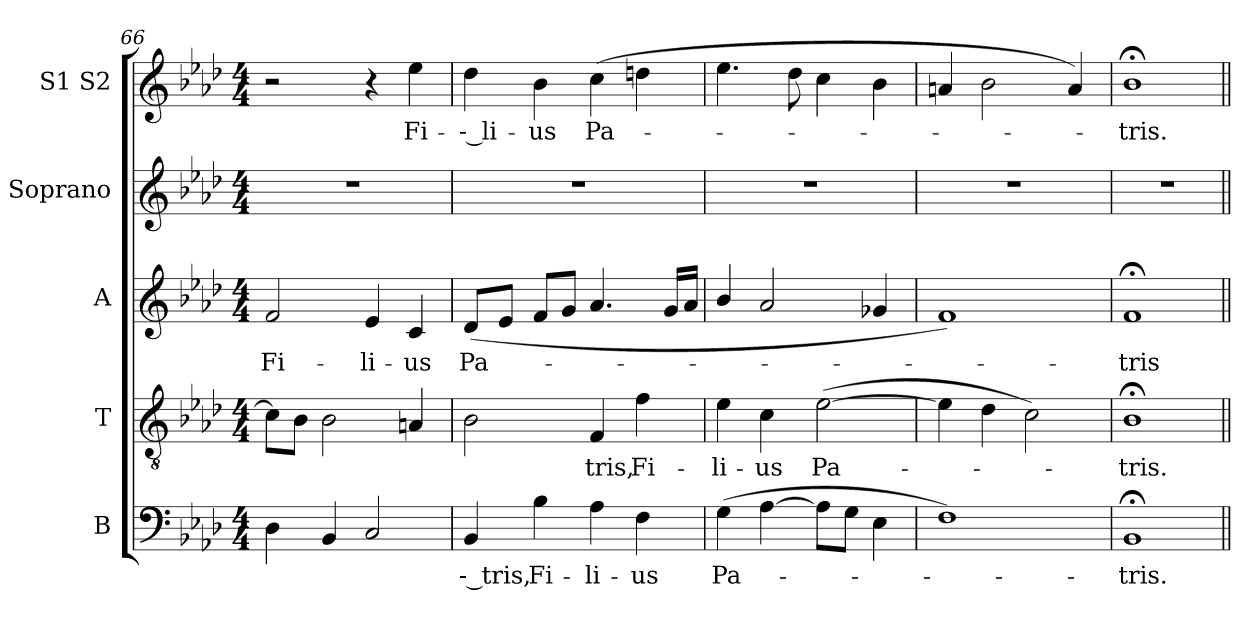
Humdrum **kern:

**kern	**text	**kern	**text	**kern	**text	**kern	**kern	**text
*part5	*part5	*part4	*part4	*part3	*part3	*part2	*part1	*part1
*staff5	*staff5	*staff4	*staff4	*staff3	*staff3	*staff2	*staff1	*staff1
*I"B	*	*I"T	*	*I"A	*	*I"Soprano	*I"S1 S2	*
*clefF4	*	*clefGv2	*	*clefG2	*	*clefG2	*clefG2	*
*	*	*ITrd7c12	*	*	*	*	*	*
*k[b-e-a-d-]	*	*k[b-e-a-d-]	*	*k[b-e-a-d-]	*	*k[b-e-a-d-]	*k[b-e-a-d-]	*
*f:	*	*f:	*	*f:	*	*f:	*f:	*
*M4/4	*	*M4/4	*	*M4/4	*	*M4/4	*M4/4	*
=66	=66	=66	=66	=66	=66	=66	=66	=66
!	!	!	!	!	!LO:LY:b:color=#000000	!	!	!
4D-i\	.	8Ci\L]	.	2fi/	Fi-	1r	2r	.
.	.	8BB-i\J	.	.	.	.	.	.
4BB-i/	.	2BB-i\	.	.	.	.	.	.
!	!	!	!	!	!LO:LY:b:color=#000000	!	!	!
2Ci/	.	.	.	4e-i/	-li-	.	4r	.
!	!	!	!	!	!LO:LY:b:color=#000000	!	!	!
!	!	!	!	!	!	!	!	!LO:LY:b:color=#000000
.	.	4AAni/	.	4ci/	-us	.	4ee-i\	Fi-
=67	=67	=67	=67	=67	=67	=67	=67	=67
!	!LO:LY:b:color=#000000	!	!	!	!	!	!	!
!	!	!	!LO:LY:b:color=#000000	!	!	!	!	!
!	!	!	!	!	!LO:LY:b:color=#000000	!	!	!
!	!	!	!	!	!	!	!	!LO:LY:b:color=#000000
4BB-i/	-- tris,	2BB-i\	--	(8d-i/L	Pa-	1r	4dd-i\	-- li-
.	.	.	.	8e-i/J	.	.	.	.
!	!LO:LY:b:color=#000000	!	!	!	!	!	!	!
!	!	!	!	!	!	!	!	!LO:LY:b:color=#000000
4B-i\	Fi-	.	.	8fi/L	.	.	4b-i\	-us
.	.	.	.	8gi/J	.	.	.	.
!	!LO:LY:b:color=#000000	!	!	!	!	!	!	!
!	!	!	!LO:LY:b:color=#000000	!	!	!	!	!
!	!	!	!	!	!	!	!	!LO:LY:b:color=#000000
4A-i\	-li-	4FFi/	- tris,	4.a-i/	.	.	(4cci\	Pa-
!	!LO:LY:b:color=#000000	!	!	!	!	!	!	!
!	!	!	!LO:LY:b:color=#000000	!	!	!	!	!
4Fi\	-us	4Fi\	Fi-	.	.	.	4ddni\	.
.	.	.	.	16gi/LL	.	.	.	.
.	.	.	.	16a-i/JJ	.	.	.	.
=68	=68	=68	=68	=68	=68	=68	=68	=68
!	!LO:LY:b:color=#000000	!	!	!	!	!	!	!
!	!	!	!LO:LY:b:color=#000000	!	!	!	!	!
(4Gi\	Pa-	4E-i\	-li-	4b-i/	.	1r	4.ee-i\	.
!	!	!	!LO:LY:b:color=#000000	!	!	!	!	!
[4A-i\	.	4Ci\	-us	2a-i/	.	.	.	.
.	.	.	.	.	.	.	8dd-i\	.
!	!	!	!LO:LY:b:color=#000000	!	!	!	!	!
8A-i\L]	.	([2E-i\	Pa-	.	.	.	4cci\	.
8Gi\J	.	.	.	.	.	.	.	.
4E-i\	.	.	.	4g-Xi/	.	.	4b-i\	.
=69	=69	=69	=69	=69	=69	=69	=69	=69
1Fi)	.	4E-i\]	.	1fi)	.	1r	4ani/	.
.	.	4D-i\	.	.	.	.	2b-i\	.
.	.	2Ci\)	.	.	.	.	.	.
.	.	.	.	.	.	.	4ai/)	.
=70	=70	=70	=70	=70	=70	=70	=70	=70
!	!LO:LY:b:color=#000000	!	!	!	!	!	!	!
!	!	!	!LO:LY:b:color=#000000	!	!	!	!	!
!	!	!	!	!	!LO:LY:b:color=#000000	!	!	!
!	!	!	!	!	!	!	!	!LO:LY:b:color=#000000
1BB-;i	-tris.	1BB-;i	-tris.	1f;i	-tris	1r	1b-;i	-tris.
=||	=||	=||	=||	=||	=||	=||	=||	=||
*-	*-	*-	*-	*-	*-	*-	*-	*-
